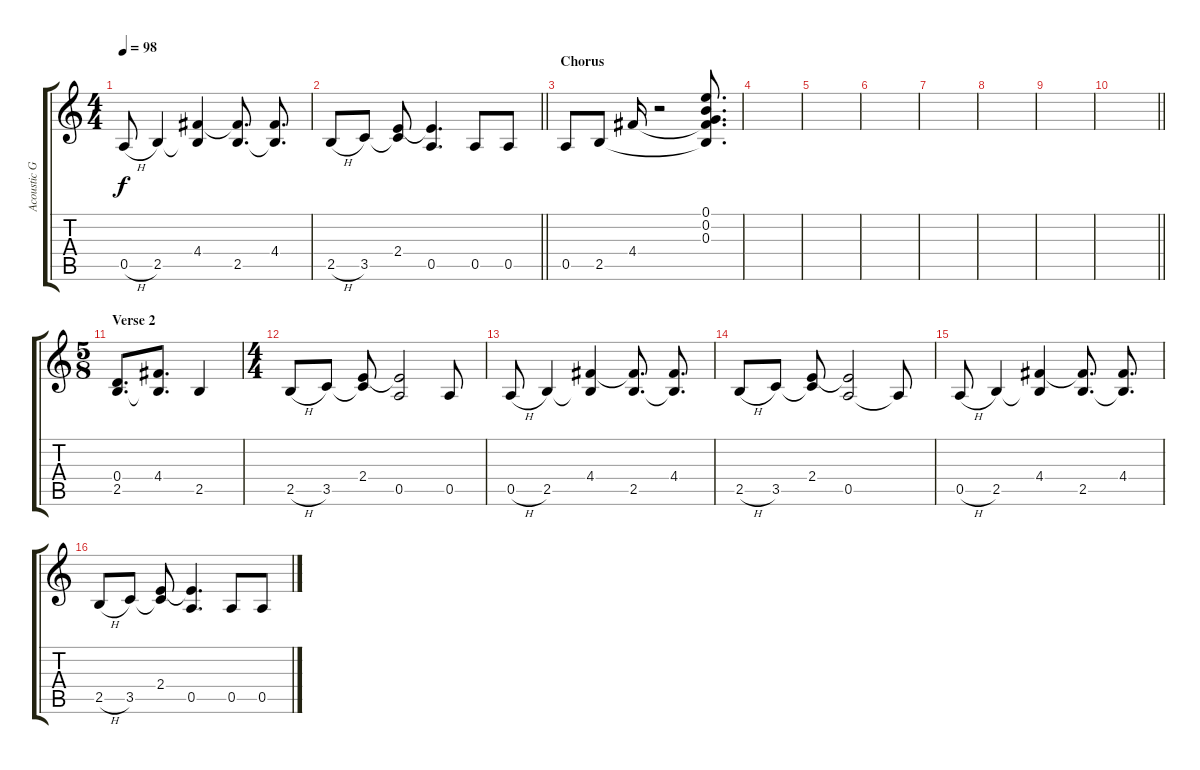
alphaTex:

\track ("Acoustic Guitar" "Acoustic G") {instrument acousticguitarsteel}
\staff {score tabs}
\tuning (E4 B3 G3 D3 A2 E2) {hide}
\ts (4 4)
\tempo 98
\clef g2
\ks c
0.5{h}.8{dy f} 2.5.4 (4.4 2.5{t}).4 (4.4{t} 2.5).8{d} (4.4 2.5{t}).8{d} |
\barLineRight lightlight
2.5{h}.8 3.5.8 (2.4 3.5{t}).8 (2.4{t} 0.5).4{d} 0.5.8 0.5.8 |
\section ("" "Chorus")
0.5.8 2.5.8 4.4.16 r.2 (0.1 0.2 0.3 4.4{t} 2.5{t}).8{d} |
|
|
|
|
|
|
\barLineRight lightlight
|
\ts (5 8)
\section ("" "Verse 2")
(0.4 2.5).8{d} (4.4 2.5{t}).8{d} 2.5.4 |
\ts (4 4)
2.5{h}.8 3.5.8 (2.4 3.5{t}).8 (2.4{t} 0.5).2 0.5.8 |
0.5{h}.8 2.5.4 (4.4 2.5{t}).4 (4.4{t} 2.5).8{d} (4.4 2.5{t}).8{d} |
2.5{h}.8 3.5.8 (2.4 3.5{t}).8 (2.4{t} 0.5).2 0.5{t}.8 |
0.5{h}.8 2.5.4 (4.4 2.5{t}).4 (4.4{t} 2.5).8{d} (4.4 2.5{t}).8{d} |
2.5{h}.8 3.5.8 (2.4 3.5{t}).8 (2.4{t} 0.5).4{d} 0.5.8 0.5.8
